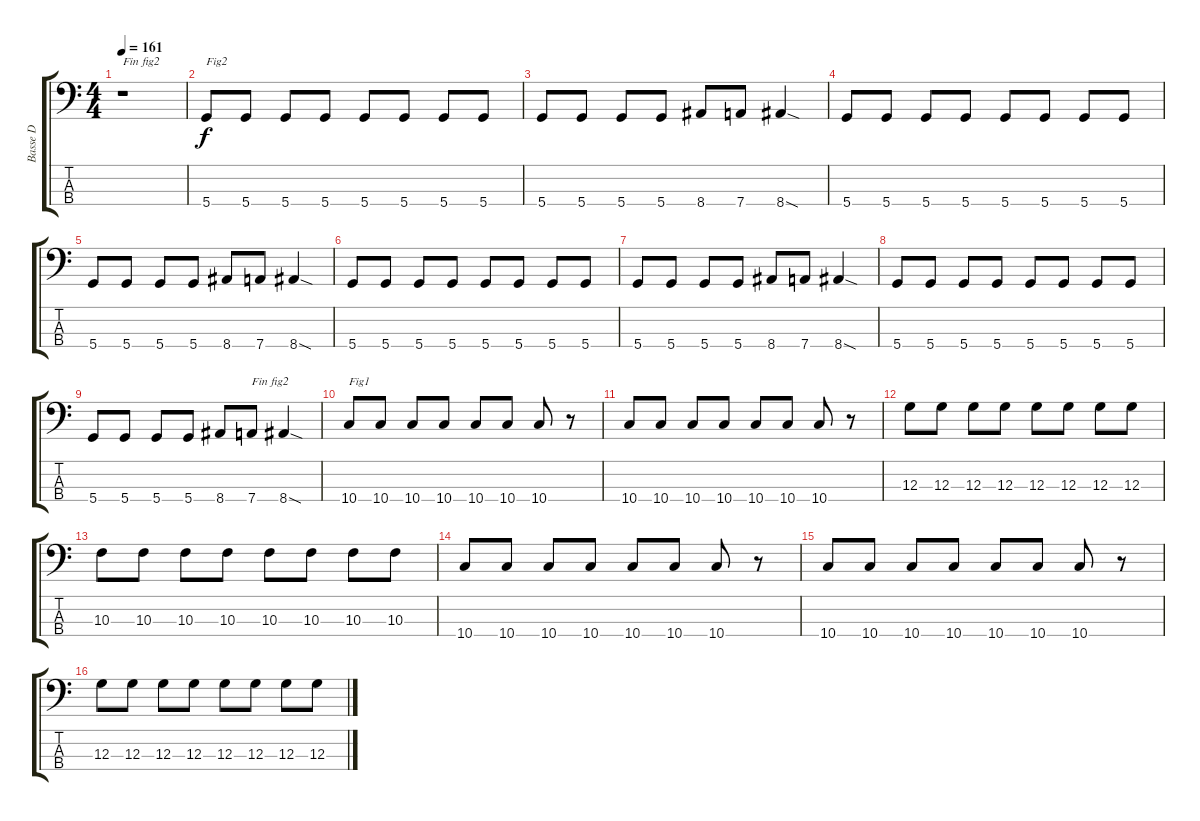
\track ("Basse D" "Basse D") {instrument electricbassfinger}
\staff {score tabs}
\tuning (F2 C2 G1 D1) {hide}
\ts (4 4)
\tempo 161
\clef f4
\ks c
r.1{txt "Fin fig2" dy f} |
5.4.8{txt "Fig2"} 5.4.8 5.4.8 5.4.8 5.4.8 5.4.8 5.4.8 5.4.8 |
5.4.8 5.4.8 5.4.8 5.4.8 8.4.8 7.4.8 8.4{sod}.4 |
5.4.8 5.4.8 5.4.8 5.4.8 5.4.8 5.4.8 5.4.8 5.4.8 |
5.4.8 5.4.8 5.4.8 5.4.8 8.4.8 7.4.8 8.4{sod}.4 |
5.4.8 5.4.8 5.4.8 5.4.8 5.4.8 5.4.8 5.4.8 5.4.8 |
5.4.8 5.4.8 5.4.8 5.4.8 8.4.8 7.4.8 8.4{sod}.4 |
5.4.8 5.4.8 5.4.8 5.4.8 5.4.8 5.4.8 5.4.8 5.4.8 |
5.4.8 5.4.8 5.4.8 5.4.8 8.4.8 7.4.8{txt "Fin fig2"} 8.4{sod}.4 |
10.4.8{txt "Fig1"} 10.4.8 10.4.8 10.4.8 10.4.8 10.4.8 10.4.8 r.8 |
10.4.8 10.4.8 10.4.8 10.4.8 10.4.8 10.4.8 10.4.8 r.8 |
12.3.8 12.3.8 12.3.8 12.3.8 12.3.8 12.3.8 12.3.8 12.3.8 |
10.3.8 10.3.8 10.3.8 10.3.8 10.3.8 10.3.8 10.3.8 10.3.8 |
10.4.8 10.4.8 10.4.8 10.4.8 10.4.8 10.4.8 10.4.8 r.8 |
10.4.8 10.4.8 10.4.8 10.4.8 10.4.8 10.4.8 10.4.8 r.8 |
12.3.8 12.3.8 12.3.8 12.3.8 12.3.8 12.3.8 12.3.8 12.3.8
